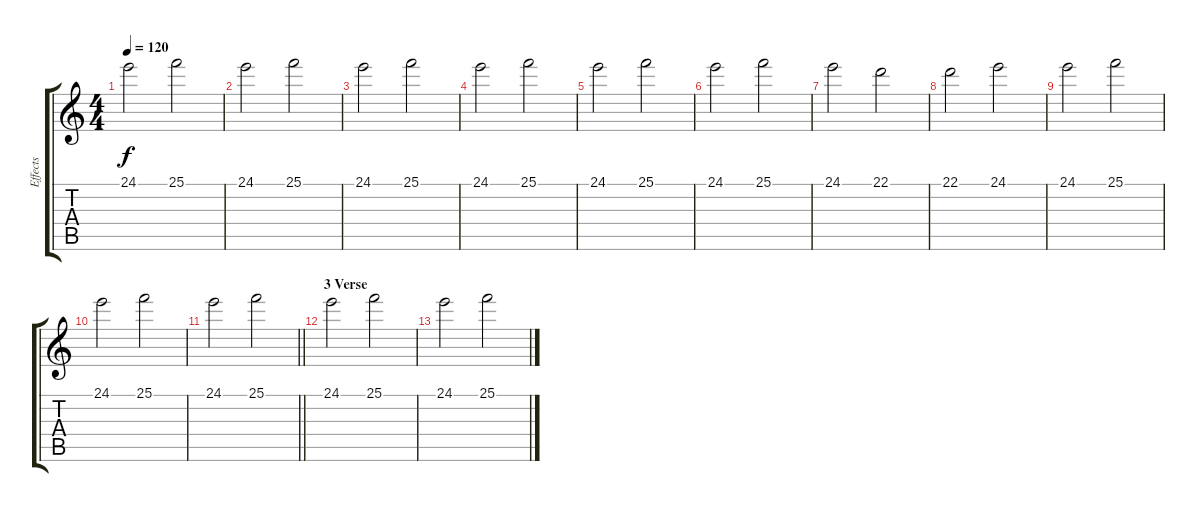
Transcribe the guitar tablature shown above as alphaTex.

\track ("Effects" "Effects") {instrument fx8scifi}
\staff {score tabs}
\tuning (E4 B3 G3 D3 A2 E2) {hide}
\ts (4 4)
\tempo 120
\clef g2
\ks c
24.1.2{dy f} 25.1.2 |
24.1.2 25.1.2 |
24.1.2 25.1.2 |
24.1.2 25.1.2 |
24.1.2 25.1.2 |
24.1.2 25.1.2 |
24.1.2 22.1.2 |
22.1.2 24.1.2 |
24.1.2 25.1.2 |
24.1.2 25.1.2 |
\barLineRight lightlight
24.1.2 25.1.2 |
\section ("" "3 Verse")
24.1.2{volume 2} 25.1.2 |
24.1.2 25.1.2
